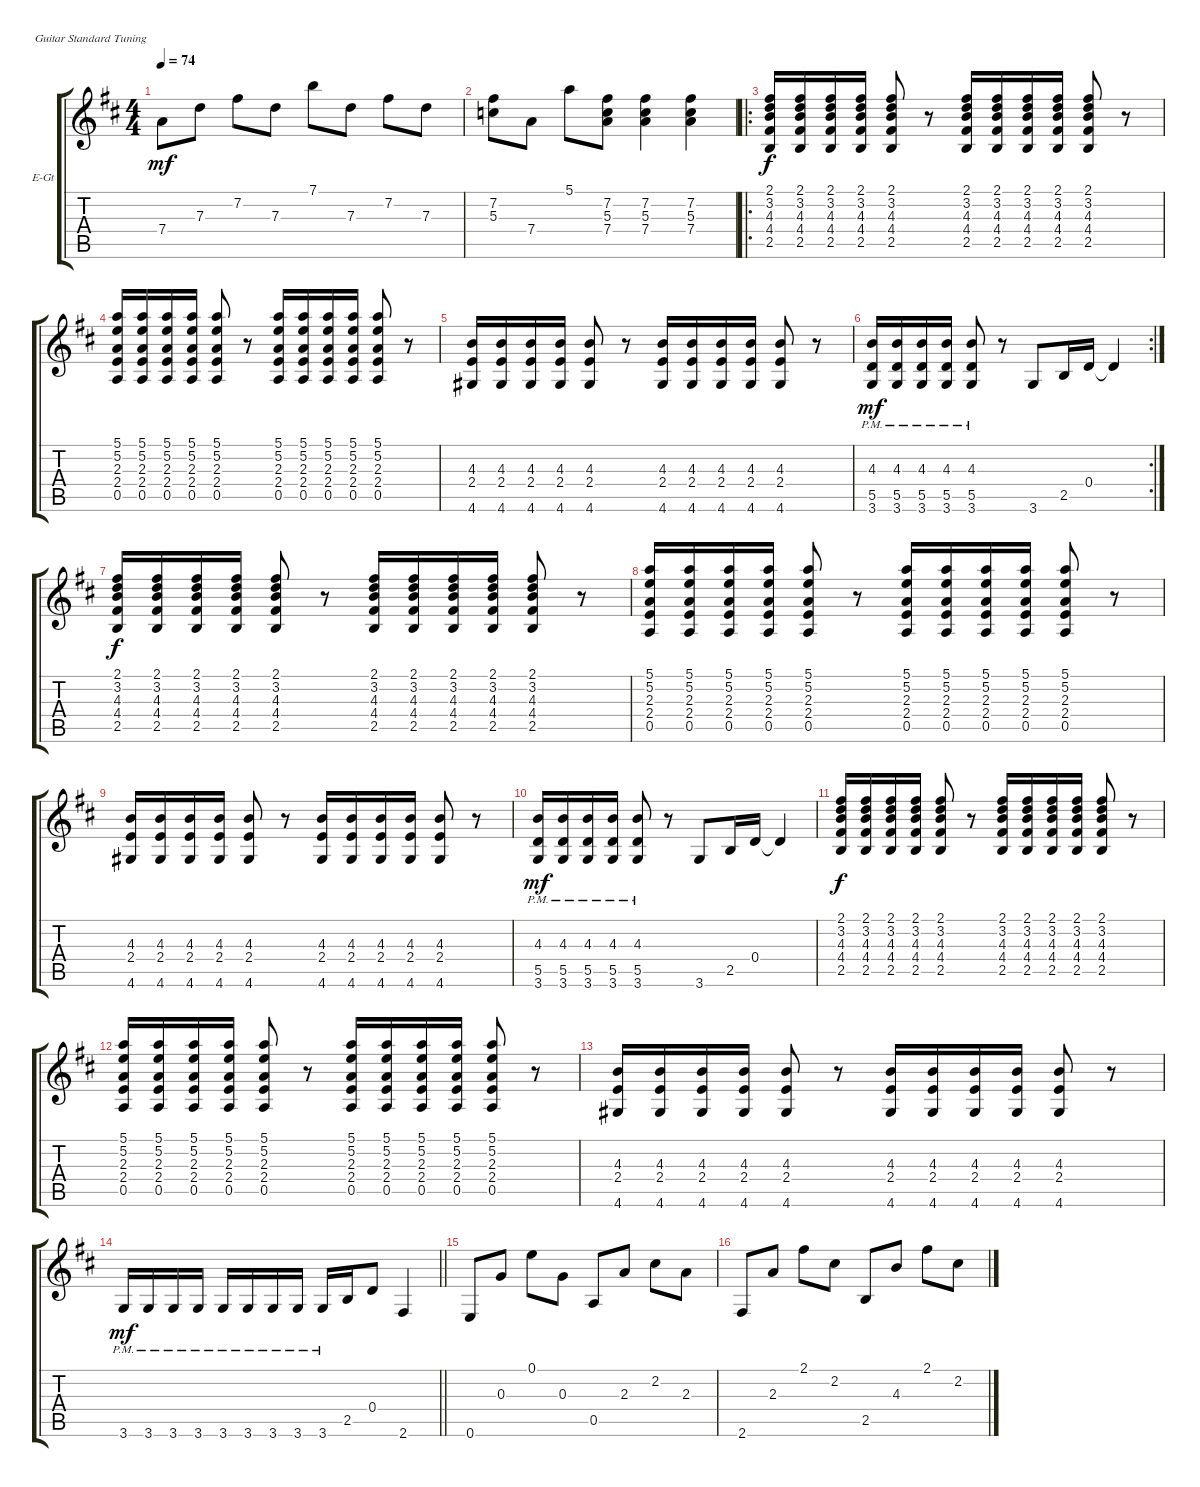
\bracketExtendMode groupsimilarinstruments
\firstSystemTrackNameOrientation horizontal
\otherSystemsTrackNameOrientation horizontal
\track ("Rudolf Schenker Clean" "E-Gt") {instrument electricguitarclean}
\staff {score tabs}
\tuning (E4 B3 G3 D3 A2 E2)
\ts (4 4)
\tempo 74
\clef g2
\ks d
7.4.8{dy mf} 7.3.8 7.2.8 7.3.8 7.1.8 7.3.8 7.2.8 7.3.8 |
(7.2 5.3).8 7.4.8 5.1.8 (7.2 5.3 7.4).8 (7.2 5.3 7.4).4 (7.2 5.3 7.4).4 |
\ro
(2.1 3.2 4.3 4.4 2.5).16{dy f} (2.1 3.2 4.3 4.4 2.5).16 (2.1 3.2 4.3 4.4 2.5).16 (2.1 3.2 4.3 4.4 2.5).16 (2.1 3.2 4.3 4.4 2.5).8 r.8 (2.1 3.2 4.3 4.4 2.5).16 (2.1 3.2 4.3 4.4 2.5).16 (2.1 3.2 4.3 4.4 2.5).16 (2.1 3.2 4.3 4.4 2.5).16 (2.1 3.2 4.3 4.4 2.5).8 r.8 |
(5.1 5.2 2.3 2.4 0.5).16 (5.1 5.2 2.3 2.4 0.5).16 (5.1 5.2 2.3 2.4 0.5).16 (5.1 5.2 2.3 2.4 0.5).16 (5.1 5.2 2.3 2.4 0.5).8 r.8 (5.1 5.2 2.3 2.4 0.5).16 (5.1 5.2 2.3 2.4 0.5).16 (5.1 5.2 2.3 2.4 0.5).16 (5.1 5.2 2.3 2.4 0.5).16 (5.1 5.2 2.3 2.4 0.5).8 r.8 |
(4.3 2.4 4.6).16 (4.3 2.4 4.6).16 (4.3 2.4 4.6).16 (4.3 2.4 4.6).16 (4.3 2.4 4.6).8 r.8 (4.3 2.4 4.6).16 (4.3 2.4 4.6).16 (4.3 2.4 4.6).16 (4.3 2.4 4.6).16 (4.3 2.4 4.6).8 r.8 |
\rc 2
(4.3{pm} 5.5{pm} 3.6{pm}).16{dy mf} (4.3{pm} 5.5{pm} 3.6{pm}).16 (4.3{pm} 5.5{pm} 3.6{pm}).16 (4.3{pm} 5.5{pm} 3.6{pm}).16 (4.3{pm} 5.5{pm} 3.6{pm}).8 r.8 3.6.8 2.5.16 0.4.16 0.4{t}.4 |
(2.1 3.2 4.3 4.4 2.5).16{dy f} (2.1 3.2 4.3 4.4 2.5).16 (2.1 3.2 4.3 4.4 2.5).16 (2.1 3.2 4.3 4.4 2.5).16 (2.1 3.2 4.3 4.4 2.5).8 r.8 (2.1 3.2 4.3 4.4 2.5).16 (2.1 3.2 4.3 4.4 2.5).16 (2.1 3.2 4.3 4.4 2.5).16 (2.1 3.2 4.3 4.4 2.5).16 (2.1 3.2 4.3 4.4 2.5).8 r.8 |
(5.1 5.2 2.3 2.4 0.5).16 (5.1 5.2 2.3 2.4 0.5).16 (5.1 5.2 2.3 2.4 0.5).16 (5.1 5.2 2.3 2.4 0.5).16 (5.1 5.2 2.3 2.4 0.5).8 r.8 (5.1 5.2 2.3 2.4 0.5).16 (5.1 5.2 2.3 2.4 0.5).16 (5.1 5.2 2.3 2.4 0.5).16 (5.1 5.2 2.3 2.4 0.5).16 (5.1 5.2 2.3 2.4 0.5).8 r.8 |
(4.3 2.4 4.6).16 (4.3 2.4 4.6).16 (4.3 2.4 4.6).16 (4.3 2.4 4.6).16 (4.3 2.4 4.6).8 r.8 (4.3 2.4 4.6).16 (4.3 2.4 4.6).16 (4.3 2.4 4.6).16 (4.3 2.4 4.6).16 (4.3 2.4 4.6).8 r.8 |
(4.3{pm} 5.5{pm} 3.6{pm}).16{dy mf} (4.3{pm} 5.5{pm} 3.6{pm}).16 (4.3{pm} 5.5{pm} 3.6{pm}).16 (4.3{pm} 5.5{pm} 3.6{pm}).16 (4.3{pm} 5.5{pm} 3.6{pm}).8 r.8 3.6.8 2.5.16 0.4.16 0.4{t}.4 |
(2.1 3.2 4.3 4.4 2.5).16{dy f} (2.1 3.2 4.3 4.4 2.5).16 (2.1 3.2 4.3 4.4 2.5).16 (2.1 3.2 4.3 4.4 2.5).16 (2.1 3.2 4.3 4.4 2.5).8 r.8 (2.1 3.2 4.3 4.4 2.5).16 (2.1 3.2 4.3 4.4 2.5).16 (2.1 3.2 4.3 4.4 2.5).16 (2.1 3.2 4.3 4.4 2.5).16 (2.1 3.2 4.3 4.4 2.5).8 r.8 |
(5.1 5.2 2.3 2.4 0.5).16 (5.1 5.2 2.3 2.4 0.5).16 (5.1 5.2 2.3 2.4 0.5).16 (5.1 5.2 2.3 2.4 0.5).16 (5.1 5.2 2.3 2.4 0.5).8 r.8 (5.1 5.2 2.3 2.4 0.5).16 (5.1 5.2 2.3 2.4 0.5).16 (5.1 5.2 2.3 2.4 0.5).16 (5.1 5.2 2.3 2.4 0.5).16 (5.1 5.2 2.3 2.4 0.5).8 r.8 |
(4.3 2.4 4.6).16 (4.3 2.4 4.6).16 (4.3 2.4 4.6).16 (4.3 2.4 4.6).16 (4.3 2.4 4.6).8 r.8 (4.3 2.4 4.6).16 (4.3 2.4 4.6).16 (4.3 2.4 4.6).16 (4.3 2.4 4.6).16 (4.3 2.4 4.6).8 r.8 |
\barLineRight lightlight
3.6{pm}.16{dy mf} 3.6{pm}.16 3.6{pm}.16 3.6{pm}.16 3.6{pm}.16 3.6{pm}.16 3.6{pm}.16 3.6{pm}.16 3.6{pm}.16 2.5.16 0.4.8 2.6.4 |
0.6.8 0.3.8 0.1.8 0.3.8 0.5.8 2.3.8 2.2.8 2.3.8 |
2.6.8 2.3.8 2.1.8 2.2.8 2.5.8 4.3.8 2.1.8 2.2.8
